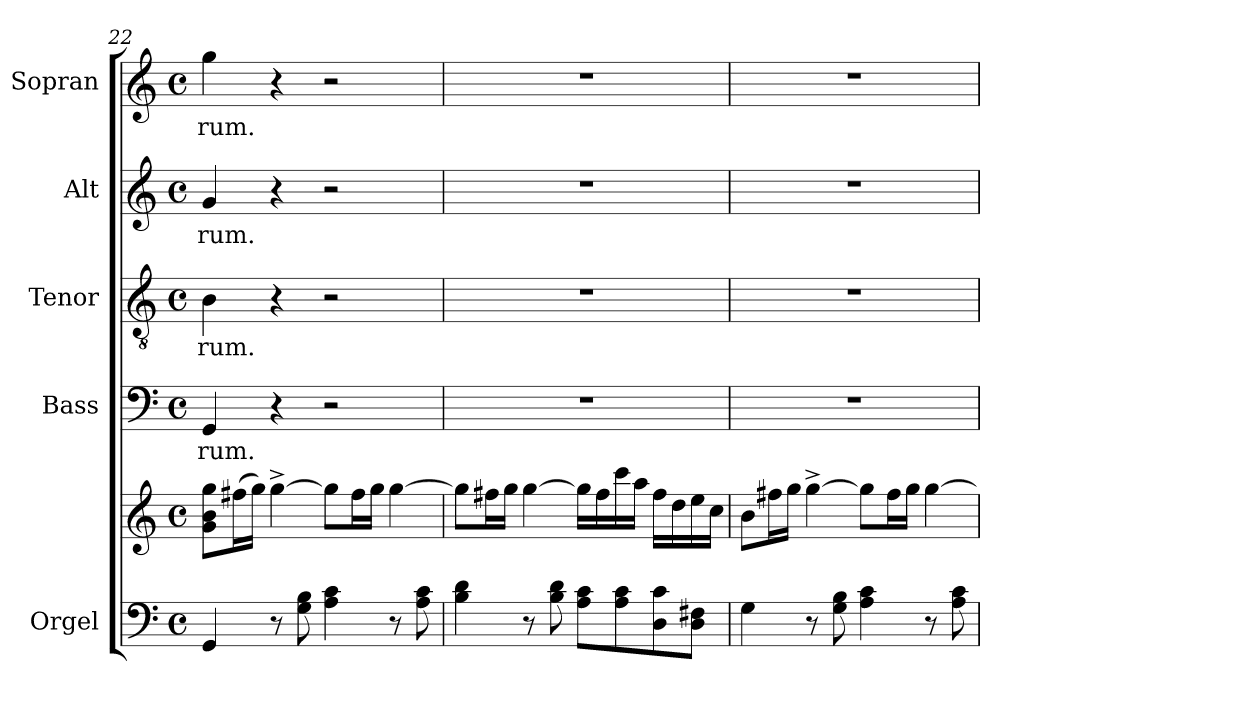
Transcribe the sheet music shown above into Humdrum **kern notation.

**kern	**kern	**kern	**text	**kern	**text	**kern	**text	**kern	**text
*part5	*part5	*part4	*part4	*part3	*part3	*part2	*part2	*part1	*part1
*staff6	*staff5	*staff4	*staff4	*staff3	*staff3	*staff2	*staff2	*staff1	*staff1
*I"Orgel	*	*I"Bass	*	*I"Tenor	*	*I"Alt	*	*I"Sopran	*
*I'Org.	*	*I'B.	*	*I'T.	*	*I'A.	*	*I'S.	*
*clefF4	*clefG2	*clefF4	*	*clefGv2	*	*clefG2	*	*clefG2	*
*k[]	*k[]	*k[]	*	*k[]	*	*k[]	*	*k[]	*
*C:	*C:	*C:	*	*C:	*	*C:	*	*C:	*
*M4/4	*M4/4	*M4/4	*	*M4/4	*	*M4/4	*	*M4/4	*
*met(c)	*met(c)	*met(c)	*	*met(c)	*	*met(c)	*	*met(c)	*
=22	=22	=22	=22	=22	=22	=22	=22	=22	=22
!	!	!	!LO:LY:b	!	!LO:LY:b	!	!LO:LY:b	!	!LO:LY:b
4GG/	8g\ 8b\ 8gg\L	4GG/	-rum.	4B\	-rum.	4g/	-rum.	4gg\	-rum.
.	(>16ff#X\L	.	.	.	.	.	.	.	.
.	16gg\JJ)	.	.	.	.	.	.	.	.
8r	[4gg^>\	4r	.	4r	.	4r	.	4r	.
8G\ 8B\	.	.	.	.	.	.	.	.	.
4A\ 4c\	8gg\L]	2r	.	2r	.	2r	.	2r	.
.	16ff#\L	.	.	.	.	.	.	.	.
.	16gg\JJ	.	.	.	.	.	.	.	.
8r	[4gg\	.	.	.	.	.	.	.	.
8A\ 8c\	.	.	.	.	.	.	.	.	.
=23	=23	=23	=23	=23	=23	=23	=23	=23	=23
4B\ 4d\	8gg\L]	1r	.	1r	.	1r	.	1r	.
.	16ff#X\L	.	.	.	.	.	.	.	.
.	16gg\JJ	.	.	.	.	.	.	.	.
8r	[4gg\	.	.	.	.	.	.	.	.
8B\ 8d\	.	.	.	.	.	.	.	.	.
8A\ 8c\L	16gg\LL]	.	.	.	.	.	.	.	.
.	16ff#\	.	.	.	.	.	.	.	.
8A\ 8c\	16ccc\	.	.	.	.	.	.	.	.
.	16aa\JJ	.	.	.	.	.	.	.	.
8D\ 8c\	16ff#\LL	.	.	.	.	.	.	.	.
.	16dd\	.	.	.	.	.	.	.	.
8D\ 8F#X\J	16ee\	.	.	.	.	.	.	.	.
.	16cc\JJ	.	.	.	.	.	.	.	.
=24	=24	=24	=24	=24	=24	=24	=24	=24	=24
4G\	8b\L	1r	.	1r	.	1r	.	1r	.
.	16ff#X\L	.	.	.	.	.	.	.	.
.	16gg\JJ	.	.	.	.	.	.	.	.
8r	[4gg^>\	.	.	.	.	.	.	.	.
8G\ 8B\	.	.	.	.	.	.	.	.	.
4A\ 4c\	8gg\L]	.	.	.	.	.	.	.	.
.	16ff#\L	.	.	.	.	.	.	.	.
.	16gg\JJ	.	.	.	.	.	.	.	.
8r	[4gg\	.	.	.	.	.	.	.	.
8A\ 8c\	.	.	.	.	.	.	.	.	.
=	=	=	=	=	=	=	=	=	=
*-	*-	*-	*-	*-	*-	*-	*-	*-	*-
